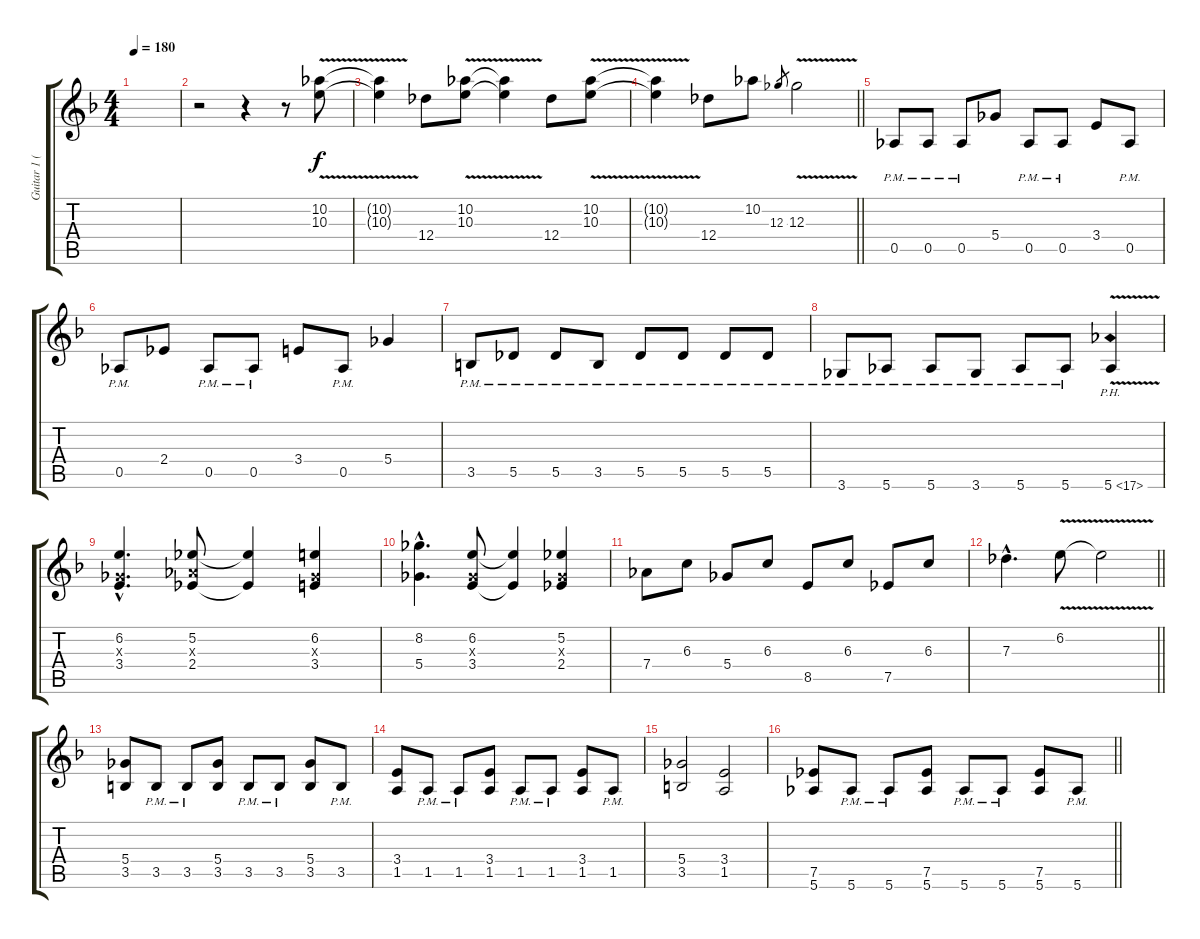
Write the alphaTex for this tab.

\track ("Guitar 1 (SheJa)" "Guitar 1 (") {instrument distortionguitar}
\staff {score tabs}
\tuning (Eb4 Bb3 Gb3 Db3 Ab2 Eb2) {hide}
\ts (4 4)
\tempo 180
\clef g2
\ks f
|
r.2 r.4 r.8 (10.2{v} 10.3{v}).8 |
(10.2{t} 10.3{t}).4 12.4.8 (10.2{v} 10.3{v}).8 (10.2{t} 10.3{t}).4 12.4.8 (10.2{v} 10.3{v}).8 |
\barLineRight lightlight
(10.2{t} 10.3{t}).4 12.4.8 10.2.8 12.3.8{gr} 12.3{v}.2 |
0.5{pm}.8 0.5{pm}.8 0.5{pm}.8 5.4.8 0.5{pm}.8 0.5{pm}.8 3.4.8 0.5{pm}.8 |
0.5{pm}.8 2.4.8 0.5{pm}.8 0.5{pm}.8 3.4.8 0.5{pm}.8 5.4.4 |
3.5{pm}.8 5.5{pm}.8 5.5{pm}.8 3.5{pm}.8 5.5{pm}.8 5.5{pm}.8 5.5{pm}.8 5.5{pm}.8 |
3.6{pm}.8 5.6{pm}.8 5.6{pm}.8 3.6{pm}.8 5.6{pm}.8 5.6{pm}.8 5.6{ph 12 v}.4 |
(6.2{hac} 0.3{hac x} 3.4{hac}).4{d} (5.2 2.3{x} 2.4).8 (5.2{t} 2.4{t}).4 (6.2 0.3{x} 3.4).4 |
(8.2{hac} 5.4{hac}).4{d} (6.2 0.3{x} 3.4).8 (6.2{t} 3.4{t}).4 (5.2 0.3{x} 2.4).4 |
7.4.8 6.3.8 5.4.8 6.3.8 8.5.8 6.3.8 7.5.8 6.3.8 |
\barLineRight lightlight
7.3{hac}.4{d} 6.2{v}.8 6.2{t}.2 |
(5.4 3.5).8 3.5{pm}.8 3.5{pm}.8 (5.4 3.5).8 3.5{pm}.8 3.5{pm}.8 (5.4 3.5).8 3.5{pm}.8 |
(3.4 1.5).8 1.5{pm}.8 1.5{pm}.8 (3.4 1.5).8 1.5{pm}.8 1.5{pm}.8 (3.4 1.5).8 1.5{pm}.8 |
(5.4 3.5).2 (3.4 1.5).2 |
\barLineRight lightlight
(7.5 5.6).8 5.6{pm}.8 5.6{pm}.8 (7.5 5.6).8 5.6{pm}.8 5.6{pm}.8 (7.5 5.6).8 5.6{pm}.8
